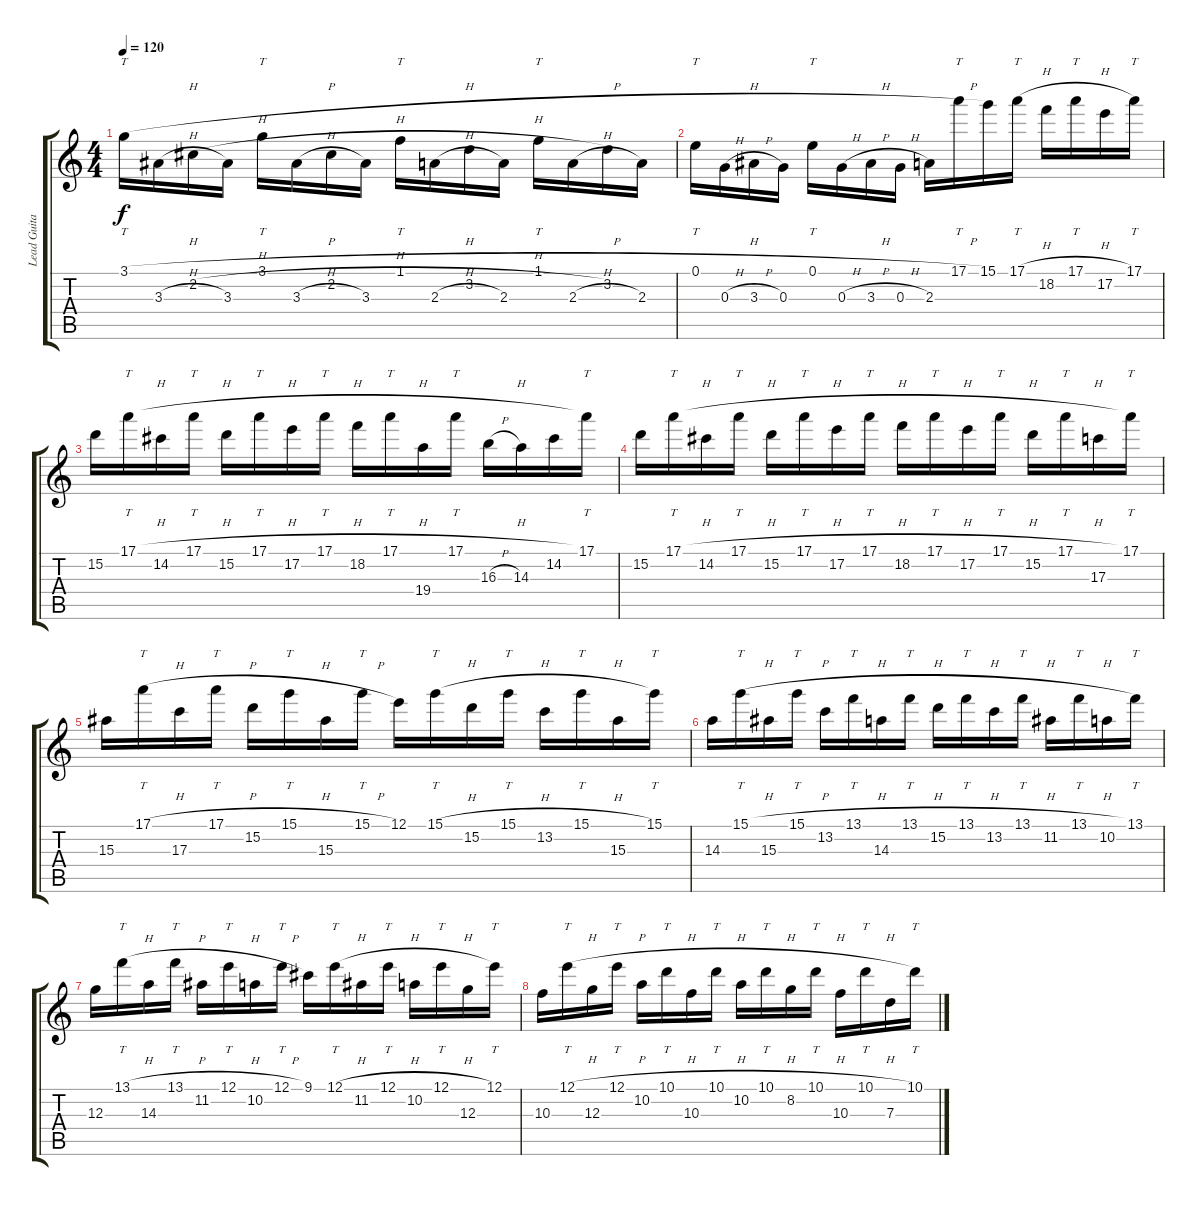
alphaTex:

\track ("Lead Guitar" "Lead Guita") {instrument overdrivenguitar}
\staff {score tabs}
\tuning (E4 B3 G3 D3 A2 E2) {hide}
\ts (4 4)
\tempo 120
\clef g2
\ks c
3.1{h}.16{tt dy f} 3.3{h}.16 2.2{h}.16 3.3.16 3.1{h}.16{tt} 3.3{h}.16 2.2{h}.16 3.3.16 1.1{h}.16{tt} 2.3{h}.16 3.2{h}.16 2.3.16 1.1{h}.16{tt} 2.3{h}.16 3.2.16 2.3.16 |
0.1{h}.16{tt} 0.3{h}.16 3.3{h}.16 0.3.16 0.1{h}.16{tt} 0.3{h}.16 3.3{h}.16 0.3{h}.16 2.3.16 17.1{h}.16{tt} 15.1.16 17.1{h}.16{tt} 18.2.16 17.1{h}.16{tt} 17.2.16 17.1.16{tt} |
15.2.16 17.1{h}.16{tt} 14.2.16 17.1{h}.16{tt} 15.2.16 17.1{h}.16{tt} 17.2.16 17.1{h}.16{tt} 18.2.16 17.1{h}.16{tt} 19.4.16 17.1{h}.16{tt} 16.3{h}.16 14.3.16 14.2.16 17.1.16{tt} |
15.2.16 17.1{h}.16{tt} 14.2.16 17.1{h}.16{tt} 15.2.16 17.1{h}.16{tt} 17.2.16 17.1{h}.16{tt} 18.2.16 17.1{h}.16{tt} 17.2.16 17.1{h}.16{tt} 15.2.16 17.1{h}.16{tt} 17.3.16 17.1.16{tt} |
15.3.16 17.1{h}.16{tt} 17.3.16 17.1{h}.16{tt} 15.2.16 15.1{h}.16{tt} 15.3.16 15.1{h}.16{tt} 12.1.16 15.1{h}.16{tt} 15.2.16 15.1{h}.16{tt} 13.2.16 15.1{h}.16{tt} 15.3.16 15.1.16{tt} |
14.3.16 15.1{h}.16{tt} 15.3.16 15.1{h}.16{tt} 13.2.16 13.1{h}.16{tt} 14.3.16 13.1{h}.16{tt} 15.2.16 13.1{h}.16{tt} 13.2.16 13.1{h}.16{tt} 11.2.16 13.1{h}.16{tt} 10.2.16 13.1.16{tt} |
12.3.16 13.1{h}.16{tt} 14.3.16 13.1{h}.16{tt} 11.2.16 12.1{h}.16{tt} 10.2.16 12.1{h}.16{tt} 9.1.16 12.1{h}.16{tt} 11.2.16 12.1{h}.16{tt} 10.2.16 12.1{h}.16{tt} 12.3.16 12.1.16{tt} |
10.3.16 12.1{h}.16{tt} 12.3.16 12.1{h}.16{tt} 10.2.16 10.1{h}.16{tt} 10.3.16 10.1{h}.16{tt} 10.2.16 10.1{h}.16{tt} 8.2.16 10.1{h}.16{tt} 10.3.16 10.1{h}.16{tt} 7.3.16 10.1.16{tt}
